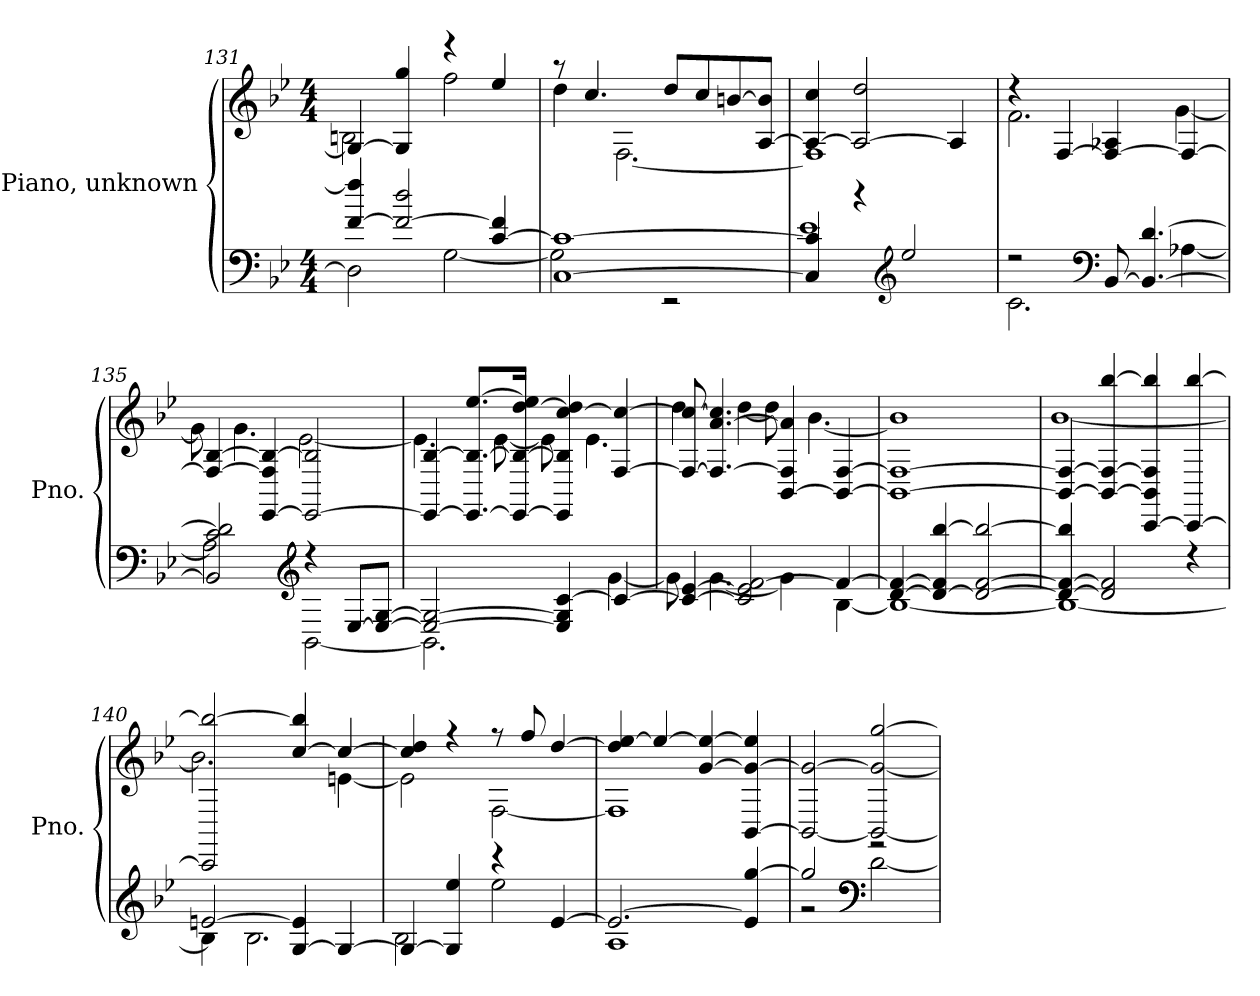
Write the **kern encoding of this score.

**kern	**kern
*part1	*part1
*staff2	*staff1
*I"Piano, unknown	*
*I'Pno.	*
*clefF4	*clefG2
*k[b-e-]	*k[b-e-]
*M4/4	*M4/4
=131	=131
*^	*^
[4f/ 4ff/]	2D\]	4G/_	2Bn\
2f/_ 2dd/	.	4G/] 4gg/	.
.	[2G\	4r	2ff\
[4c/ 4f/]	.	4ee-/	.
=132	=132	=132	=132
[1C 1c_	2G\]	8r	4dd\
.	.	4.cc/	.
.	.	.	[2.F\
.	2r	8dd/L	.
.	.	8cc/	.
.	.	[8bn/	.
.	.	[8A/ 8b/]J	.
=133	=133	=133	=133
4C/] 4c/]	1e-	4A/_ 4cc/	1F]
4r	.	2A/_ 2dd/	.
*clefG2	*	*	*
2ee-/	.	.	.
.	.	4A/]	.
=134	=134	=134	=134
2r	2.c\	4r	2.f\
.	.	[4F/	.
*clefF4	*	*	*
[8BB-/	.	4F/_ 4A-X/	.
4.BB-/_ [4.d/	.	.	.
.	[4A-X\	4F/_	[4g\
!!LO:LB:g=z	!!
=135	=135	=135	=135
2BB-/] 2c/ 2d/]	2A-\]	4F/_ [4B-/	8g\]
.	.	.	4.g\
.	.	[4EE-/ 4F/] 4B-/_	.
*clefG2	*	*	*
4r	[2BB-\	2EE-/_ 2B-/]	[2e-\
[8E-/L	.	.	.
8E-/_ [8G/J	.	.	.
=136	=136	=136	=136
2E-/_ 2G/_	2.BB-\]	4EE-/_ [4B-/	4.e-\]
.	.	8.EE-/_ 8.B-/_ [8.ee-/L	.
.	.	.	[8e-\
.	.	16EE-/_ 16B-/_ [16dd/ 16ee-/]Jk	.
4E-/] 4G/] [4c/	.	4EE-/] 4B-/] [4cc/ 4dd/]	8e-\]
.	.	.	4.e-\
4c/_	[4g\	[4F/ 4cc/_	.
=137	=137	=137	=137
4c/_ [4e-/	8g\]	8F/_ 8cc/_	4dd\
.	[4.g\	4.F/_ [4.a/ 4.cc/]	.
2c/] 2e-/] [2f/	.	.	[4dd\
.	4g\]	[4BB-/ 4F/] 4a/]	8dd\]
.	.	.	[4.b-\
4f/_	[4B-\	4BB-/_ [4F/	.
=138	=138	=138	=138
[4d/ 4f/_	1B-_	1BB-_ 1F_	1b-]
4d/_ 4f/] [4bb-/	.	.	.
2d/_ [2f/ 2bb-/_	.	.	.
!!LO:LB:g=z	!!
=139	=139	=139	=139
4d/_ 4f/_ 4bb-/]	1B-_	4BB-/_ 4F/_	[1b-
2d/] 2f/]	.	4BB-/_ 4F/_ [4bb-/	.
.	.	[4CC/ 4BB-/] 4F/] 4bb-/]	.
4r	.	4CC/_ [4bb-/	.
=140	=140	=140	=140
[2en/	4B-\]	2CC/] 2bb-/_	2.b-\]
.	2.B-\	.	.
[4G/ 4e/]	.	[4cc/ 4bb-/]	.
4G/_	.	4cc/_	[4en\
=141	=141	=141	=141
4G/_	2B-\	4cc/] 4dd/	2e\]
4G/] 4ee-/	.	4r	.
4r	2ee-\	8r	[2F\
.	.	8ff/	.
[4e-/	.	[4dd/	.
=142	=142	=142	=142
2.e-/_	1A	4dd/] [4ee-/	1F]
.	.	4ee-/_	.
.	.	[4g/ 4ee-/_	.
4e-/] [4gg/	.	[4BB-/ 4g/_ 4ee-/]	.
*	*	*v	*v
=143	=143	=143
2gg/]	2r	2BB-/_ 2g/_
*clefF4	*	*
2r	[2d\	2BB-/_ 2g/_ [2gg/
*v	*v	*
=	=
*-	*-
